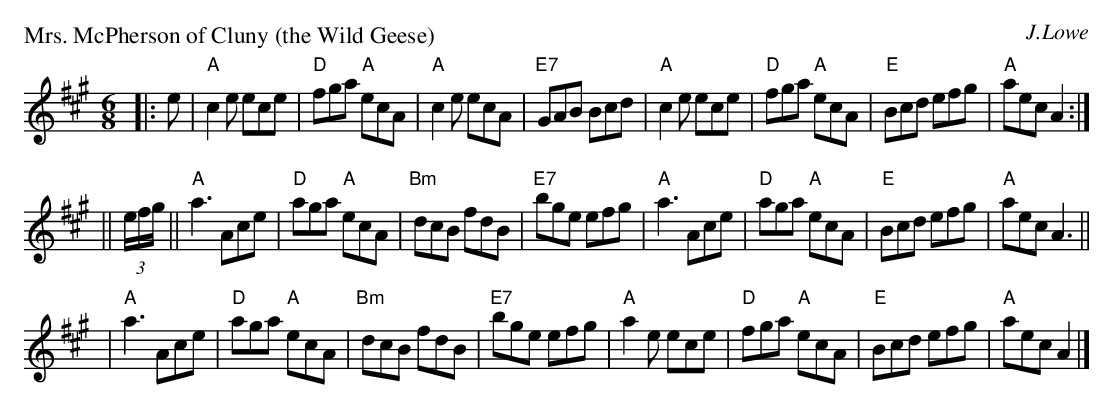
X:1
P: Mrs. McPherson of Cluny (the Wild Geese)
C: J.Lowe
M: 6/8
L: 1/8
K: A
|: e | "A"c2e ece | "D"fga "A"ecA | "A"c2e ecA | "E7"GAB Bcd \
| "A"c2e ece | "D"fga "A"ecA | "E"Bcd efg | "A"aec A2 :|
|| (3e/f/g/ || "A"a3 Ace | "D"aga "A"ecA | "Bm"dcB fdB | "E7"bge efg \
| "A"a3 Ace | "D"aga "A"ecA | "E"Bcd efg | "A"aec A3 ||
| "A"a3 Ace | "D"aga "A"ecA | "Bm"dcB fdB | "E7"bge efg \
| "A"a2e ece | "D"fga "A"ecA | "E"Bcd efg | "A"aec A2 |]
